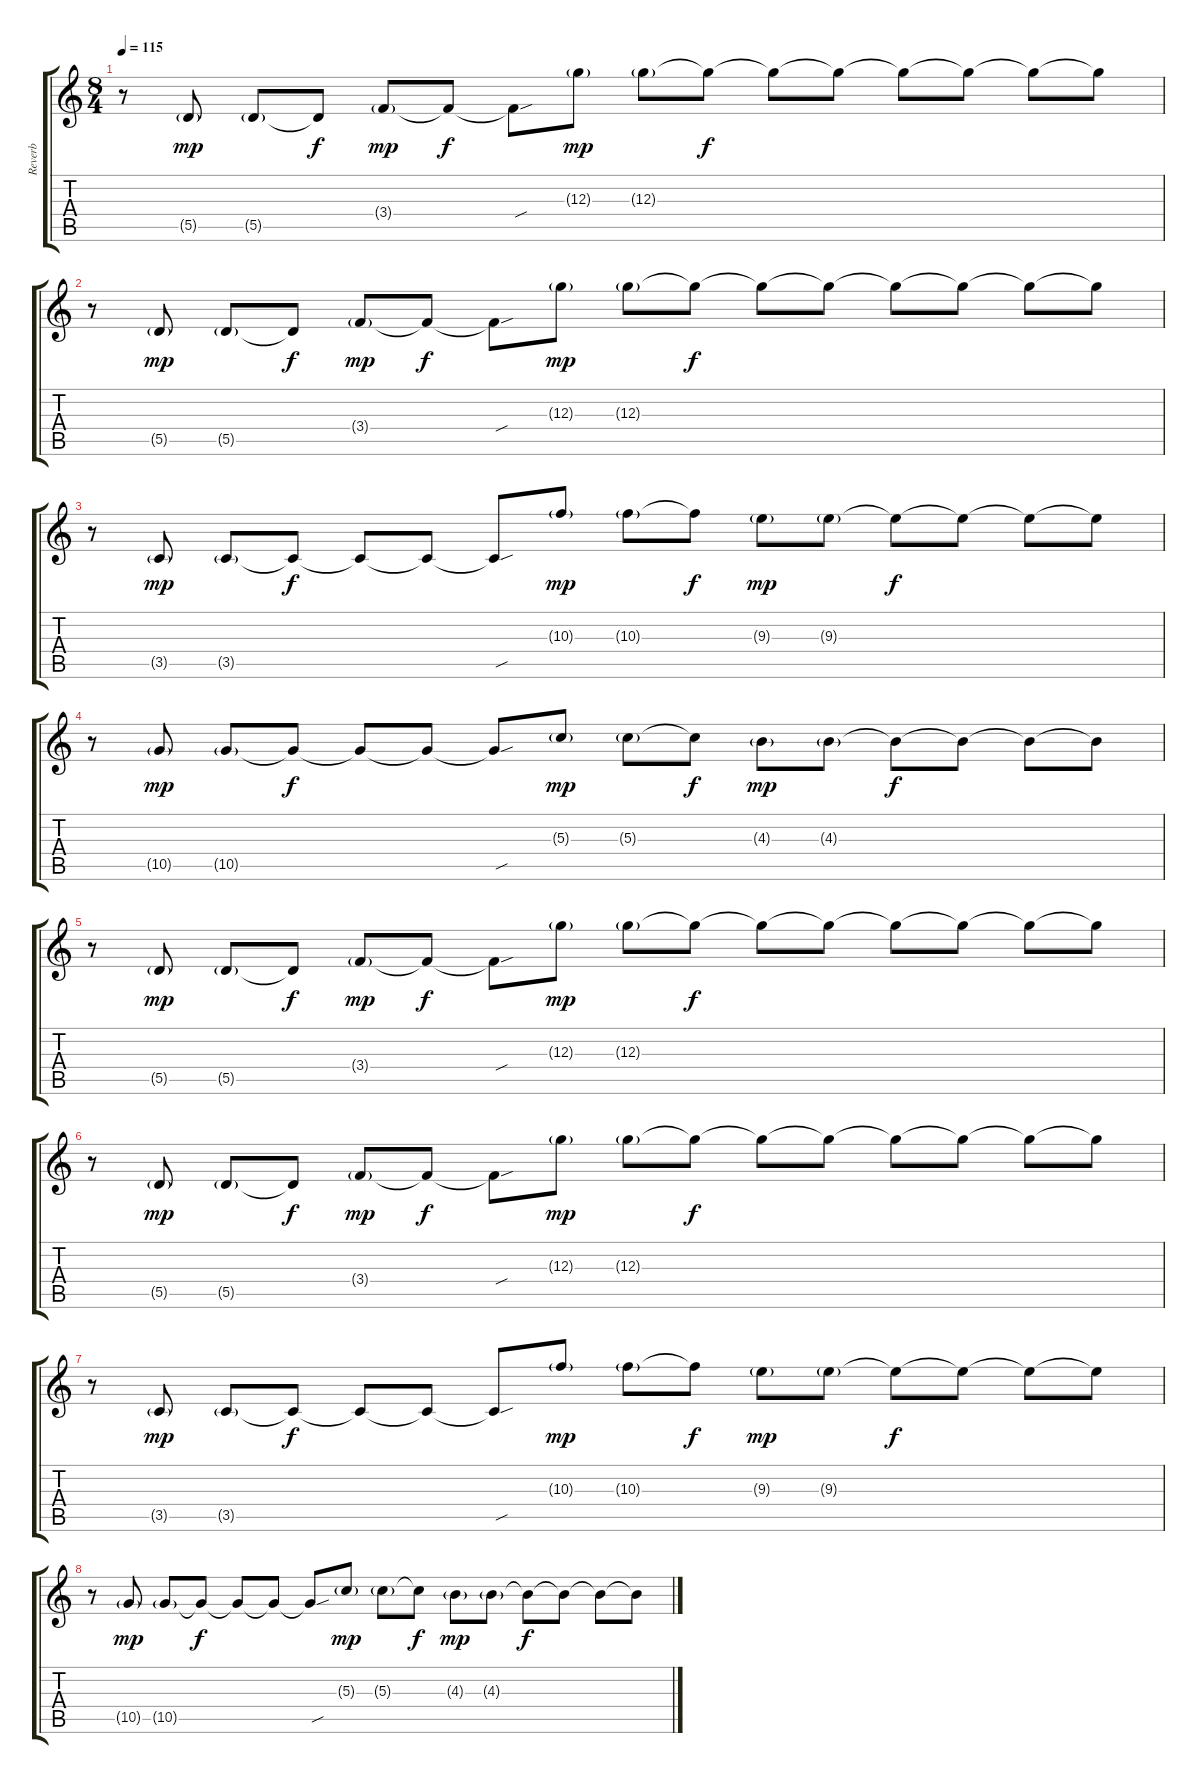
\track ("Reverb" "Reverb") {instrument overdrivenguitar}
\staff {score tabs}
\tuning (E4 B3 G3 D3 A2 D2) {hide}
\ts (8 4)
\tempo 115
\clef g2
\ks c
r.8{dy f} 5.5{g}.8{dy mp} 5.5{g}.8 5.5{t}.8{dy f} 3.4{g}.8{dy mp} 3.4{t}.8{dy f} 3.4{sou t}.8 12.3{g}.8{dy mp} 12.3{g}.8 12.3{t}.8{dy f} 12.3{t}.8 12.3{t}.8 12.3{t}.8 12.3{t}.8 12.3{t}.8 12.3{t}.8 |
r.8 5.5{g}.8{dy mp} 5.5{g}.8 5.5{t}.8{dy f} 3.4{g}.8{dy mp} 3.4{t}.8{dy f} 3.4{sou t}.8 12.3{g}.8{dy mp} 12.3{g}.8 12.3{t}.8{dy f} 12.3{t}.8 12.3{t}.8 12.3{t}.8 12.3{t}.8 12.3{t}.8 12.3{t}.8 |
r.8 3.5{g}.8{dy mp} 3.5{g}.8 3.5{t}.8{dy f} 3.5{t}.8 3.5{t}.8 3.5{sou t}.8 10.3{g}.8{dy mp} 10.3{g}.8 10.3{t}.8{dy f} 9.3{g}.8{dy mp} 9.3{g}.8 9.3{t}.8{dy f} 9.3{t}.8 9.3{t}.8 9.3{t}.8 |
r.8 10.5{g}.8{dy mp} 10.5{g}.8 10.5{t}.8{dy f} 10.5{t}.8 10.5{t}.8 10.5{sou t}.8 5.3{g}.8{dy mp} 5.3{g}.8 5.3{t}.8{dy f} 4.3{g}.8{dy mp} 4.3{g}.8 4.3{t}.8{dy f} 4.3{t}.8 4.3{t}.8 4.3{t}.8 |
r.8 5.5{g}.8{dy mp} 5.5{g}.8 5.5{t}.8{dy f} 3.4{g}.8{dy mp} 3.4{t}.8{dy f} 3.4{sou t}.8 12.3{g}.8{dy mp} 12.3{g}.8 12.3{t}.8{dy f} 12.3{t}.8 12.3{t}.8 12.3{t}.8 12.3{t}.8 12.3{t}.8 12.3{t}.8 |
r.8 5.5{g}.8{dy mp} 5.5{g}.8 5.5{t}.8{dy f} 3.4{g}.8{dy mp} 3.4{t}.8{dy f} 3.4{sou t}.8 12.3{g}.8{dy mp} 12.3{g}.8 12.3{t}.8{dy f} 12.3{t}.8 12.3{t}.8 12.3{t}.8 12.3{t}.8 12.3{t}.8 12.3{t}.8 |
r.8 3.5{g}.8{dy mp} 3.5{g}.8 3.5{t}.8{dy f} 3.5{t}.8 3.5{t}.8 3.5{sou t}.8 10.3{g}.8{dy mp} 10.3{g}.8 10.3{t}.8{dy f} 9.3{g}.8{dy mp} 9.3{g}.8 9.3{t}.8{dy f} 9.3{t}.8 9.3{t}.8 9.3{t}.8 |
r.8 10.5{g}.8{dy mp} 10.5{g}.8 10.5{t}.8{dy f} 10.5{t}.8 10.5{t}.8 10.5{sou t}.8 5.3{g}.8{dy mp} 5.3{g}.8 5.3{t}.8{dy f} 4.3{g}.8{dy mp} 4.3{g}.8 4.3{t}.8{dy f} 4.3{t}.8 4.3{t}.8 4.3{t}.8
